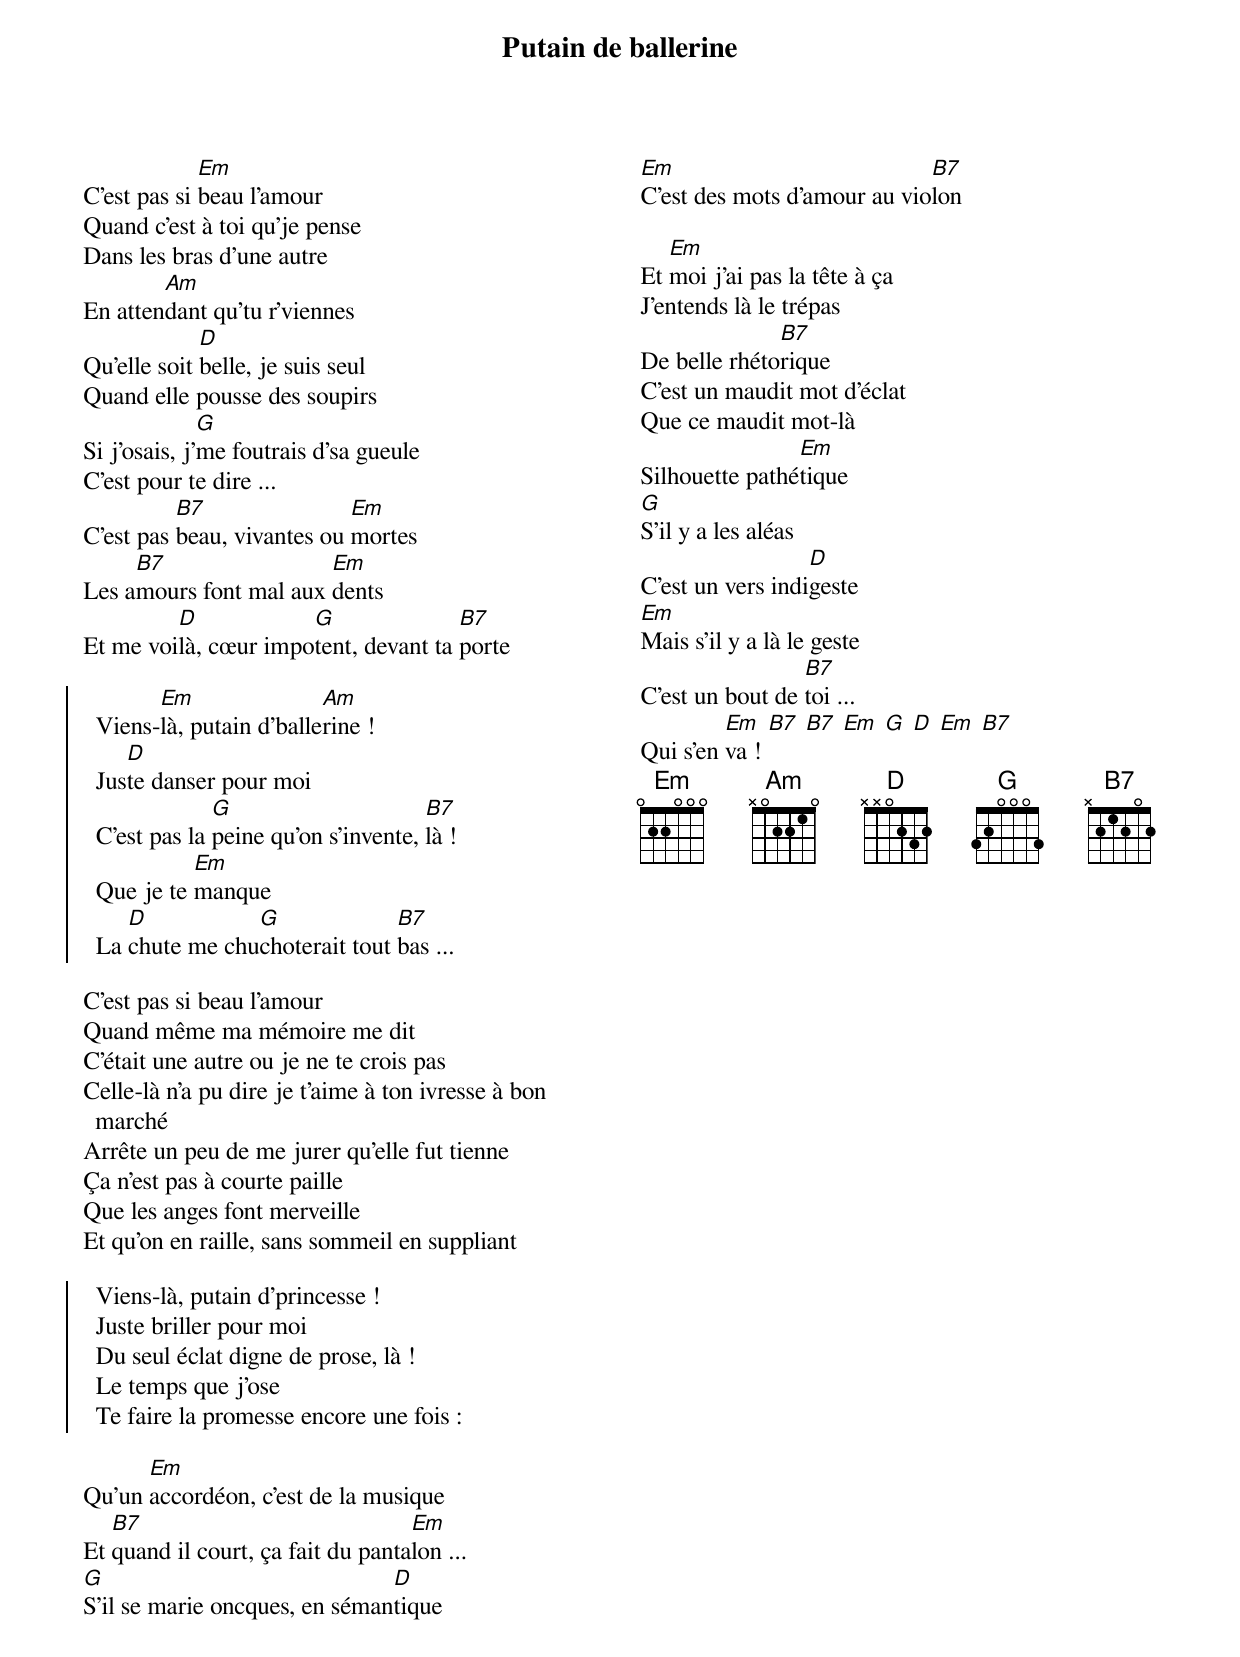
{title: Putain de ballerine}
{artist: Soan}
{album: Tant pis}
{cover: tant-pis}
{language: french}
{columns: 2}
{define: Em frets 0 2 2 0 0 0}
{define: Am frets X 0 2 2 1 0}
{define: D frets X X 0 2 3 2}
{define: G frets 3 2 0 0 0 3}
{define: B7 frets X 2 1 2 0 2}

C'est pas si [Em]beau l'amour
Quand c'est à toi qu'je pense
Dans les bras d'une autre
En atten[Am]dant qu'tu r'viennes
Qu'elle soit [D]belle, je suis seul
Quand elle pousse des soupirs
Si j'osais, j'[G]me foutrais d'sa gueule
C'est pour te dire ...
C'est pas [B7]beau, vivantes ou [Em]mortes
Les a[B7]mours font mal aux [Em]dents
Et me voi[D]là, cœur impo[G]tent, devant ta [B7]porte

{start_of_chorus}
  Viens-[Em]là, putain d'balle[Am]rine !
  Jus[D]te danser pour moi
  C'est pas la [G]peine qu'on s'invente, [B7]là !
  Que je te [Em]manque
  La [D]chute me chu[G]choterait tout [B7]bas ...
{end_of_chorus}

C'est pas si beau l'amour
Quand même ma mémoire me dit
C'était une autre ou je ne te crois pas
Celle-là n'a pu dire je t'aime à ton ivresse à bon marché
Arrête un peu de me jurer qu'elle fut tienne
Ça n'est pas à courte paille
Que les anges font merveille
Et qu'on en raille, sans sommeil en suppliant

{start_of_chorus}
  Viens-là, putain d'princesse !
  Juste briller pour moi
  Du seul éclat digne de prose, là !
  Le temps que j'ose
  Te faire la promesse encore une fois :
{end_of_chorus}

Qu'un [Em]accordéon, c'est de la musique
Et [B7]quand il court, ça fait du panta[Em]lon ...
[G]S'il se marie oncques, en séman[D]tique
[Em]C'est des mots d'amour au vio[B7]lon

Et [Em]moi j'ai pas la tête à ça
J'entends là le trépas
De belle rhéto[B7]rique
C'est un maudit mot d'éclat
Que ce maudit mot-là
Silhouette pathé[Em]tique
[G]S'il y a les aléas
C'est un vers indi[D]geste
[Em]Mais s'il y a là le geste
C'est un bout de [B7]toi ...
Qui s'en [Em]va ! [B7] [B7] [Em] [G] [D] [Em] [B7]
